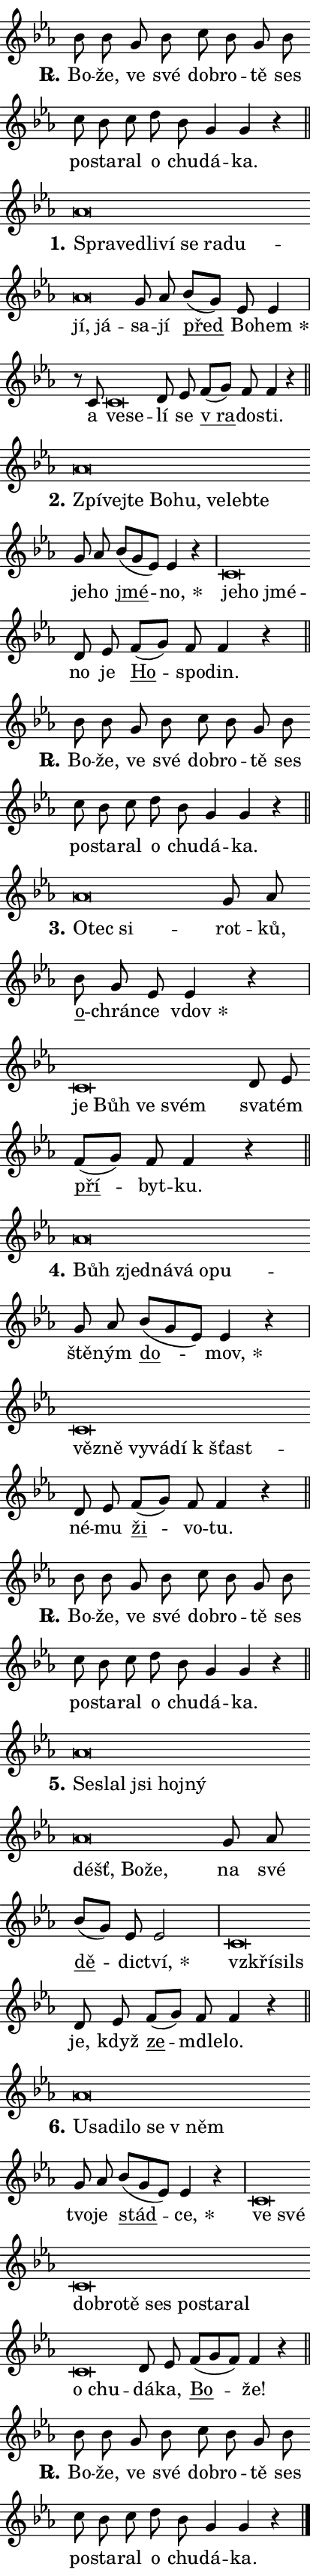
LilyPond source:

\version "2.24.0"
\header { tagline = "" }
\paper {
  indent = 0\cm
  top-margin = 0\cm
  right-margin = 0\cm
  bottom-margin = 0\cm
  left-margin = 0\cm
  paper-width = 7\cm
  page-breaking = #ly:one-page-breaking
  system-system-spacing.basic-distance = #11
  score-system-spacing.basic-distance = #11
  ragged-last = ##f
}


%% Author: Thomas Morley
%% https://lists.gnu.org/archive/html/lilypond-user/2020-05/msg00002.html
#(define (line-position grob)
"Returns position of @var[grob} in current system:
   @code{'start}, if at first time-step
   @code{'end}, if at last time-step
   @code{'middle} otherwise
"
  (let* ((col (ly:item-get-column grob))
         (ln (ly:grob-object col 'left-neighbor))
         (rn (ly:grob-object col 'right-neighbor))
         (col-to-check-left (if (ly:grob? ln) ln col))
         (col-to-check-right (if (ly:grob? rn) rn col))
         (break-dir-left
           (and
             (ly:grob-property col-to-check-left 'non-musical #f)
             (ly:item-break-dir col-to-check-left)))
         (break-dir-right
           (and
             (ly:grob-property col-to-check-right 'non-musical #f)
             (ly:item-break-dir col-to-check-right))))
        (cond ((eqv? 1 break-dir-left) 'start)
              ((eqv? -1 break-dir-right) 'end)
              (else 'middle))))

#(define (tranparent-at-line-position vctor)
  (lambda (grob)
  "Relying on @code{line-position} select the relevant enry from @var{vctor}.
Used to determine transparency,"
    (case (line-position grob)
      ((end) (not (vector-ref vctor 0)))
      ((middle) (not (vector-ref vctor 1)))
      ((start) (not (vector-ref vctor 2))))))

noteHeadBreakVisibility =
#(define-music-function (break-visibility)(vector?)
"Makes @code{NoteHead}s transparent relying on @var{break-visibility}"
#{
  \override NoteHead.transparent =
    #(tranparent-at-line-position break-visibility)
#})

#(define delete-ledgers-for-transparent-note-heads
  (lambda (grob)
    "Reads whether a @code{NoteHead} is transparent.
If so this @code{NoteHead} is removed from @code{'note-heads} from
@var{grob}, which is supposed to be @code{LedgerLineSpanner}.
As a result ledgers are not printed for this @code{NoteHead}"
    (let* ((nhds-array (ly:grob-object grob 'note-heads))
           (nhds-list
             (if (ly:grob-array? nhds-array)
                 (ly:grob-array->list nhds-array)
                 '()))
           ;; Relies on the transparent-property being done before
           ;; Staff.LedgerLineSpanner.after-line-breaking is executed.
           ;; This is fragile ...
           (to-keep
             (remove
               (lambda (nhd)
                 (ly:grob-property nhd 'transparent #f))
               nhds-list)))
      ;; TODO find a better method to iterate over grob-arrays, similiar
      ;; to filter/remove etc for lists
      ;; For now rebuilt from scratch
      (set! (ly:grob-object grob 'note-heads)  '())
      (for-each
        (lambda (nhd)
          (ly:pointer-group-interface::add-grob grob 'note-heads nhd))
        to-keep))))

hideNotes = {
  \noteHeadBreakVisibility #begin-of-line-visible
}
unHideNotes = {
  \noteHeadBreakVisibility #all-visible
}

% work-around for resetting accidentals
% https://lilypond.org/doc/v2.23/Documentation/notation/displaying-rhythms#unmetered-music
cadenzaMeasure = {
  \cadenzaOff
  \partial 1024 s1024
  \cadenzaOn
}

#(define-markup-command (accent layout props text) (markup?)
  "Underline accented syllable"
  (interpret-markup layout props
    #{\markup \override #'(offset . 4.3) \underline { #text }#}))

responsum = \markup \concat {
  "R" \hspace #-1.05 \path #0.1 #'((moveto 0 0.07) (lineto 0.9 0.8)) \hspace #0.05 "."
}

\layout {
    \context {
        \Staff
        \remove "Time_signature_engraver"
        \override LedgerLineSpanner.after-line-breaking = #delete-ledgers-for-transparent-note-heads
    }
    \context {
        \Voice {
            \override NoteHead.output-attributes = #'((class . "notehead"))
            \override Hairpin.height = #0.55
        }
    }
    \context {
        \Lyrics {
            \override StanzaNumber.output-attributes = #'((class . "stanzanumber"))
            \override LyricSpace.minimum-distance = #0.9
            \override LyricText.font-name = #"TeX Gyre Schola"
            \override LyricText.font-size = 1
            \override StanzaNumber.font-name = #"TeX Gyre Schola Bold"
            \override StanzaNumber.font-size = 1
        }
    }
}

% magnetic-lyrics.ily
%
%   written by
%     Jean Abou Samra <jean@abou-samra.fr>
%     Werner Lemberg <wl@gnu.org>
%
%   adapted by
%     Jiri Hon <jiri.hon@gmail.com>
%
% Version 2022-Apr-15

% https://www.mail-archive.com/lilypond-user@gnu.org/msg149350.html

#(define (Left_hyphen_pointer_engraver context)
   "Collect syllable-hyphen-syllable occurrences in lyrics and store
them in properties.  This engraver only looks to the left.  For
example, if the lyrics input is @code{foo -- bar}, it does the
following.

@itemize @bullet
@item
Set the @code{text} property of the @code{LyricHyphen} grob between
@q{foo} and @q{bar} to @code{foo}.

@item
Set the @code{left-hyphen} property of the @code{LyricText} grob with
text @q{foo} to the @code{LyricHyphen} grob between @q{foo} and
@q{bar}.
@end itemize

Use this auxiliary engraver in combination with the
@code{lyric-@/text::@/apply-@/magnetic-@/offset!} hook."
   (let ((hyphen #f)
         (text #f))
     (make-engraver
      (acknowledgers
       ((lyric-syllable-interface engraver grob source-engraver)
        (set! text grob)))
      (end-acknowledgers
       ((lyric-hyphen-interface engraver grob source-engraver)
        ;(when (not (grob::has-interface grob 'lyric-space-interface))
          (set! hyphen grob)));)
      ((stop-translation-timestep engraver)
       (when (and text hyphen)
         (ly:grob-set-object! text 'left-hyphen hyphen))
       (set! text #f)
       (set! hyphen #f)))))

#(define (lyric-text::apply-magnetic-offset! grob)
   "If the space between two syllables is less than the value in
property @code{LyricText@/.details@/.squash-threshold}, move the right
syllable to the left so that it gets concatenated with the left
syllable.

Use this function as a hook for
@code{LyricText@/.after-@/line-@/breaking} if the
@code{Left_@/hyphen_@/pointer_@/engraver} is active."
   (let ((hyphen (ly:grob-object grob 'left-hyphen #f)))
     (when hyphen
       (let ((left-text (ly:spanner-bound hyphen LEFT)))
         (when (grob::has-interface left-text 'lyric-syllable-interface)
           (let* ((common (ly:grob-common-refpoint grob left-text X))
                  (this-x-ext (ly:grob-extent grob common X))
                  (left-x-ext
                   (begin
                     ;; Trigger magnetism for left-text.
                     (ly:grob-property left-text 'after-line-breaking)
                     (ly:grob-extent left-text common X)))
                  ;; `delta` is the gap width between two syllables.
                  (delta (- (interval-start this-x-ext)
                            (interval-end left-x-ext)))
                  (details (ly:grob-property grob 'details))
                  (threshold (assoc-get 'squash-threshold details 0.2)))
             (when (< delta threshold)
               (let* (;; We have to manipulate the input text so that
                      ;; ligatures crossing syllable boundaries are not
                      ;; disabled.  For languages based on the Latin
                      ;; script this is essentially a beautification.
                      ;; However, for non-Western scripts it can be a
                      ;; necessity.
                      (lt (ly:grob-property left-text 'text))
                      (rt (ly:grob-property grob 'text))
                      (is-space (grob::has-interface hyphen 'lyric-space-interface))
                      (space (if is-space " " ""))
                      (space-markup (grob-interpret-markup grob " "))
                      (space-size (interval-length (ly:stencil-extent space-markup X)))
                      (extra-delta (if is-space space-size 0))
                      ;; Append new syllable.
                      (ltrt-space (if (and (string? lt) (string? rt))
                                (string-append lt space rt)
                                (make-concat-markup (list lt space rt))))
                      ;; Right-align `ltrt` to the right side.
                      (ltrt-space-markup (grob-interpret-markup
                               grob
                               (make-translate-markup
                                (cons (interval-length this-x-ext) 0)
                                (make-right-align-markup ltrt-space)))))
                 (begin
                   ;; Don't print `left-text`.
                   (ly:grob-set-property! left-text 'stencil #f)
                   ;; Set text and stencil (which holds all collected
                   ;; syllables so far) and shift it to the left.
                   (ly:grob-set-property! grob 'text ltrt-space)
                   (ly:grob-set-property! grob 'stencil ltrt-space-markup)
                   (ly:grob-translate-axis! grob (- (- delta extra-delta)) X))))))))))


#(define (lyric-hyphen::displace-bounds-first grob)
   ;; Make very sure this callback isn't triggered too early.
   (let ((left (ly:spanner-bound grob LEFT))
         (right (ly:spanner-bound grob RIGHT)))
     (ly:grob-property left 'after-line-breaking)
     (ly:grob-property right 'after-line-breaking)
     (ly:lyric-hyphen::print grob)))

squashThreshold = #0.4

\layout {
  \context {
    \Lyrics
    \consists #Left_hyphen_pointer_engraver
    \override LyricText.after-line-breaking =
      #lyric-text::apply-magnetic-offset!
    \override LyricHyphen.stencil = #lyric-hyphen::displace-bounds-first
    \override LyricText.details.squash-threshold = \squashThreshold
    \override LyricHyphen.minimum-distance = 0
    \override LyricHyphen.minimum-length = \squashThreshold
  }
}

squash = \override LyricText.details.squash-threshold = 9999
unSquash = \override LyricText.details.squash-threshold = \squashThreshold

left = \override LyricText.self-alignment-X = #LEFT
unLeft = \revert LyricText.self-alignment-X

starOffset = #(lambda (grob) 
                (let ((x_offset (ly:self-alignment-interface::aligned-on-x-parent grob)))
                  (if (= x_offset 0) 0 (+ x_offset 1.2))))

star = #(define-music-function (syllable)(string?)
"Append star separator at the end of a syllable"
#{
  \once \override LyricText.X-offset = #starOffset
  \lyricmode { \markup {
    #syllable
    \override #'((font-name . "TeX Gyre Schola Bold")) \hspace #0.2 \lower #0.65 \larger "*"
  } }
#})

starAccent = #(define-music-function (syllable)(string?)
"Append star separator at the end of a syllable and make accent"
#{
  \once \override LyricText.X-offset = #starOffset
  \lyricmode { \markup {
    \accent #syllable
    \override #'((font-name . "TeX Gyre Schola Bold")) \hspace #0.2 \lower #0.65 \larger "*"
  } }
#})

breath = #(define-music-function (syllable)(string?)
"Append breathing indicator at the end of a syllable"
#{
  \lyricmode { \markup { #syllable "+" } }
#})

optionalBreath = #(define-music-function (syllable)(string?)
"Append optional breathing indicator at the end of a syllable"
#{
  \lyricmode { \markup { #syllable "(+)" } }
#})


\score {
    <<
        \new Voice = "melody" { \cadenzaOn \key es \major \relative { bes'8 bes g bes c bes g bes \bar "" c bes c \bar "" d bes g4 g r \cadenzaMeasure \bar "||" \break } }
        \new Lyrics \lyricsto "melody" { \lyricmode { \set stanza = \responsum
Bo -- že, ve své dob -- ro -- tě ses po -- sta -- ral o chu -- dá -- ka. } }
    >>
    \layout {}
}

\score {
    <<
        \new Voice = "melody" { \cadenzaOn \key es \major \relative { as'\breve*1/16 \hideNotes \breve*1/16 \bar "" \breve*1/16 \bar "" \breve*1/16 \bar "" \breve*1/16 \bar "" \breve*1/16 \bar "" \breve*1/16 \bar "" \breve*1/16 \breve*1/16 \bar "" \unHideNotes g8 as \bar "" bes[( g)] es es4 \cadenzaMeasure \bar "|" r8 c8 c\breve*1/16 \hideNotes \breve*1/16 \bar "" \unHideNotes d8 es \bar "" f[( g)] f f4 r \cadenzaMeasure \bar "||" \break } }
        \new Lyrics \lyricsto "melody" { \lyricmode { \set stanza = "1."
\left Spra -- \squash ve -- dli -- ví se ra -- du -- jí, já -- \unLeft \unSquash sa -- jí \markup \accent před Bo -- \star hem a \left ve -- \squash se -- \unLeft \unSquash lí se \markup \accent "v ra" -- do -- sti. } }
    >>
    \layout {}
}

\score {
    <<
        \new Voice = "melody" { \cadenzaOn \key es \major \relative { as'\breve*1/16 \hideNotes \breve*1/16 \bar "" \breve*1/16 \bar "" \breve*1/16 \bar "" \breve*1/16 \bar "" \breve*1/16 \bar "" \breve*1/16 \breve*1/16 \bar "" \unHideNotes g8 as \bar "" bes[( g es)] es4 r \cadenzaMeasure \bar "|" c\breve*1/16 \hideNotes \breve*1/16 \breve*1/16 \bar "" \unHideNotes d8 es \bar "" f[( g)] f f4 r \cadenzaMeasure \bar "||" \break } }
        \new Lyrics \lyricsto "melody" { \lyricmode { \set stanza = "2."
\left Zpí -- \squash vej -- te Bo -- hu, ve -- leb -- te \unLeft \unSquash je -- ho \markup \accent jmé -- \star no, \left je -- \squash ho jmé -- \unLeft \unSquash no je \markup \accent Ho -- spo -- din. } }
    >>
    \layout {}
}

\score {
    <<
        \new Voice = "melody" { \cadenzaOn \key es \major \relative { bes'8 bes g bes c bes g bes \bar "" c bes c \bar "" d bes g4 g r \cadenzaMeasure \bar "||" \break } }
        \new Lyrics \lyricsto "melody" { \lyricmode { \set stanza = \responsum
Bo -- že, ve své dob -- ro -- tě ses po -- sta -- ral o chu -- dá -- ka. } }
    >>
    \layout {}
}

\score {
    <<
        \new Voice = "melody" { \cadenzaOn \key es \major \relative { as'\breve*1/16 \hideNotes \breve*1/16 \breve*1/16 \bar "" \unHideNotes g8 as \bar "" bes g es es4 r \cadenzaMeasure \bar "|" c\breve*1/16 \hideNotes \breve*1/16 \bar "" \breve*1/16 \breve*1/16 \bar "" \unHideNotes d8 es \bar "" f[( g)] f f4 r \cadenzaMeasure \bar "||" \break } }
        \new Lyrics \lyricsto "melody" { \lyricmode { \set stanza = "3."
\left O -- \squash tec si -- \unLeft \unSquash rot -- ků, \markup \accent o -- chrán -- ce \star vdov \left je \squash Bůh ve svém \unLeft \unSquash sva -- tém \markup \accent pří -- byt -- ku. } }
    >>
    \layout {}
}

\score {
    <<
        \new Voice = "melody" { \cadenzaOn \key es \major \relative { as'\breve*1/16 \hideNotes \breve*1/16 \bar "" \breve*1/16 \bar "" \breve*1/16 \bar "" \breve*1/16 \breve*1/16 \bar "" \unHideNotes g8 as \bar "" bes[( g es)] es4 r \cadenzaMeasure \bar "|" c\breve*1/16 \hideNotes \breve*1/16 \bar "" \breve*1/16 \bar "" \breve*1/16 \bar "" \breve*1/16 \breve*1/16 \bar "" \unHideNotes d8 es \bar "" f[( g)] f f4 r \cadenzaMeasure \bar "||" \break } }
        \new Lyrics \lyricsto "melody" { \lyricmode { \set stanza = "4."
\left Bůh \squash zjed -- ná -- vá o -- pu -- \unLeft \unSquash ště -- ným \markup \accent do -- \star mov, \left věz -- \squash ně vy -- vá -- dí "k šťast" -- \unLeft \unSquash né -- mu \markup \accent ži -- vo -- tu. } }
    >>
    \layout {}
}

\score {
    <<
        \new Voice = "melody" { \cadenzaOn \key es \major \relative { bes'8 bes g bes c bes g bes \bar "" c bes c \bar "" d bes g4 g r \cadenzaMeasure \bar "||" \break } }
        \new Lyrics \lyricsto "melody" { \lyricmode { \set stanza = \responsum
Bo -- že, ve své dob -- ro -- tě ses po -- sta -- ral o chu -- dá -- ka. } }
    >>
    \layout {}
}

\score {
    <<
        \new Voice = "melody" { \cadenzaOn \key es \major \relative { as'\breve*1/16 \hideNotes \breve*1/16 \bar "" \breve*1/16 \bar "" \breve*1/16 \bar "" \breve*1/16 \bar "" \breve*1/16 \bar "" \breve*1/16 \breve*1/16 \bar "" \unHideNotes g8 as \bar "" bes[( g)] es es2 \cadenzaMeasure \bar "|" c\breve*1/16 \hideNotes \breve*1/16 \bar "" \unHideNotes d8 es \bar "" f[( g)] f f4 r \cadenzaMeasure \bar "||" \break } }
        \new Lyrics \lyricsto "melody" { \lyricmode { \set stanza = "5."
\left Se -- \squash slal jsi hoj -- ný déšť, Bo -- že, \unLeft \unSquash na své \markup \accent dě -- dic -- \star tví, \left vzkří -- \squash sils \unLeft \unSquash je, když \markup \accent ze -- mdle -- lo. } }
    >>
    \layout {}
}

\score {
    <<
        \new Voice = "melody" { \cadenzaOn \key es \major \relative { as'\breve*1/16 \hideNotes \breve*1/16 \bar "" \breve*1/16 \bar "" \breve*1/16 \bar "" \breve*1/16 \breve*1/16 \bar "" \unHideNotes g8 as \bar "" bes[( g es)] es4 r \cadenzaMeasure \bar "|" c\breve*1/16 \hideNotes \breve*1/16 \bar "" \breve*1/16 \bar "" \breve*1/16 \bar "" \breve*1/16 \bar "" \breve*1/16 \bar "" \breve*1/16 \bar "" \breve*1/16 \bar "" \breve*1/16 \bar "" \breve*1/16 \breve*1/16 \bar "" \unHideNotes d8 es \bar "" f[( g f)] f4 r \cadenzaMeasure \bar "||" \break } }
        \new Lyrics \lyricsto "melody" { \lyricmode { \set stanza = "6."
\left U -- \squash sa -- di -- lo se "v něm" \unLeft \unSquash tvo -- je \markup \accent stád -- \star ce, \left ve \squash své dob -- ro -- tě ses po -- sta -- ral o chu -- \unLeft \unSquash dá -- ka, \markup \accent Bo -- že! } }
    >>
    \layout {}
}

\score {
    <<
        \new Voice = "melody" { \cadenzaOn \key es \major \relative { bes'8 bes g bes c bes g bes \bar "" c bes c \bar "" d bes g4 g r \cadenzaMeasure \bar "||" \break } \bar "|." }
        \new Lyrics \lyricsto "melody" { \lyricmode { \set stanza = \responsum
Bo -- že, ve své dob -- ro -- tě ses po -- sta -- ral o chu -- dá -- ka. } }
    >>
    \layout {}
}
